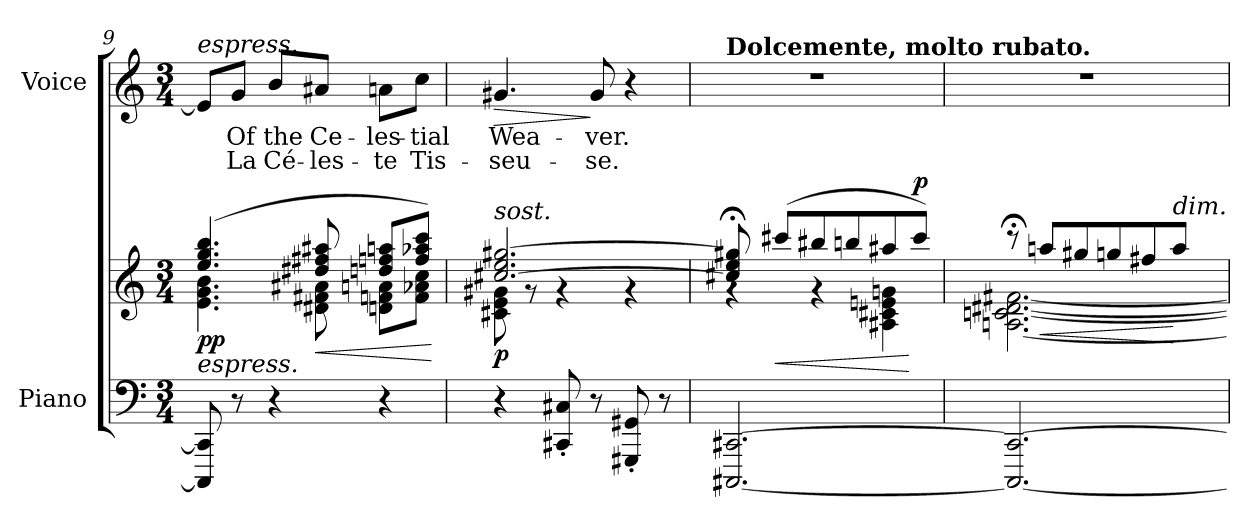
**kern	**kern	**dynam	**kern	**text	**text	**dynam
*part2	*part2	*part2	*part1	*part1	*part1	*part1
*staff3	*staff2	*staff2/3	*staff1	*staff1	*staff1	*staff1
*I"Piano	*	*	*I"Voice	*	*	*
*I'Pno	*	*	*	*	*	*
*clefF4	*clefG2	*	*clefG2	*	*	*
*k[]	*k[]	*	*k[]	*	*	*
*M3/4	*M3/4	*	*M3/4	*	*	*
=9	=9	=9	=9	=9	=9	=9
*	*^	*	*	*	*	*
!	!	!	!	!LO:TX:a:i:t=espress.	!	!	!
!	!LO:TX:b:i:t=espress.	!	!	!	!	!	!
!	!	!	!LO:DY:b	!	!	!	!
8CCC/] 8CC/]	(>4.ee/ 4.gg/ 4.bb/	4.e\ 4.g\ 4.b\	pp	8e/L]	.	.	.
!	!	!	!	!	!LO:LY:b	!LO:LY:b	!
8r	.	.	.	8g/J	Of	La	.
!	!	!	!	!	!LO:LY:b	!LO:LY:b	!
4r	.	.	.	8b/L	the	Cé-	.
!	!	!	!LO:HP:b	!	!LO:LY:b	!LO:LY:b	!
.	8dd#X/ 8ff#X/ 8aa#X/	8d#X\ 8f#X\ 8a#X\	<	8a#X/J	Ce-	-les-	.
!	!	!	!	!	!LO:LY:b	!LO:LY:b	!
4r	8ddn/ 8ffn/ 8aan/L	8dn\ 8fn\ 8an\L	.	8an\L	-les-	-te	.
!	!	!	!	!	!LO:LY:b	!LO:LY:b	!
.	8ff/ 8aa-X/ 8ccc/J)	8f\ 8a-X\ 8cc\J	.	8cc\J	-tial	Tis-	.
*	*v	*v	*	*	*	*	*
.	.	[	.	.	.	.
=10	=10	=10	=10	=10	=10	=10
*	*^	*	*	*	*	*
!	!LO:TX:a:i:t=sost.	!	!	!	!	!	!
!	!	!	!LO:DY:b	!	!LO:LY:b	!LO:LY:b	!LO:HP:b
4r	[2.cc#X/ 2.ee/ [2.gg#X/	8c#X\ 8e\ 8g#X\	p	4.g#X/	Wea-	-seu-	>
.	.	8rg	.	.	.	.	.
8CC#X/' 8C#X/'	.	4rg	.	.	.	.	.
!	!	!	!	!	!LO:LY:b	!LO:LY:b	!
8r	.	.	.	8g#/	-ver.	-se.	]
8GGG#X/' 8GG#X/'	.	4rg	.	4r	.	.	.
8r	.	.	.	.	.	.	.
!!LO:PB:g=z
=11	=11	=11	=11	=11	=11	=11	=11
!!LO:REH:place=s1:a:B:enc=none:fs=18:t=1
*	*	*	*	*MM56	*	*	*
!	!	!	!	!LO:TX:a:B:t=Dolcemente, molto rubato.	!	!	!
!	!	!	!LO:DY:a=2	!	!	!	!
!	!	!	!LO:DY:n=1:a	!	!	!	!
!	!	!	!LO:DY:n=2:a	!	!	!	!
[2.CCC#X/ [2.CC#X/	8cc#X/];< 8ee/;< 8gg#X/];<	4rg	pp p other-dynamics	2.r	.	.	.
!	!	!	!LO:HP:b	!	!	!	!
.	(>8ccc#X/L	.	<	.	.	.	.
.	8bb#X/	4rg	.	.	.	.	.
.	8bbn/	.	.	.	.	.	.
.	8aa#X/	4A#X\ 4c#X\ 4en\ 4gn\	.	.	.	.	.
!	!	!	!LO:DY:n=3:a	!	!	!	!
.	8ccc#/J)	.	[ p	.	.	.	.
=12	=12	=12	=12	=12	=12	=12	=12
2.CCC#/_ 2.CC#/_	8r;<	[2.An\ [2.cn\ [2.d#X\ [2.f#X\	.	2.r	.	.	.
!	!	!	!LO:HP:b	!	!	!	!
.	8aan/L	.	<	.	.	.	.
.	8gg#X/	.	.	.	.	.	.
.	8ggn/	.	.	.	.	.	.
.	8ff#X/	.	.	.	.	.	.
!	!LO:TX:a:i:t=dim.	!	!	!	!	!	!
.	8aa/J	.	[	.	.	.	.
*	*v	*v	*	*	*	*	*
=	=	=	=	=	=	=
*-	*-	*-	*-	*-	*-	*-
